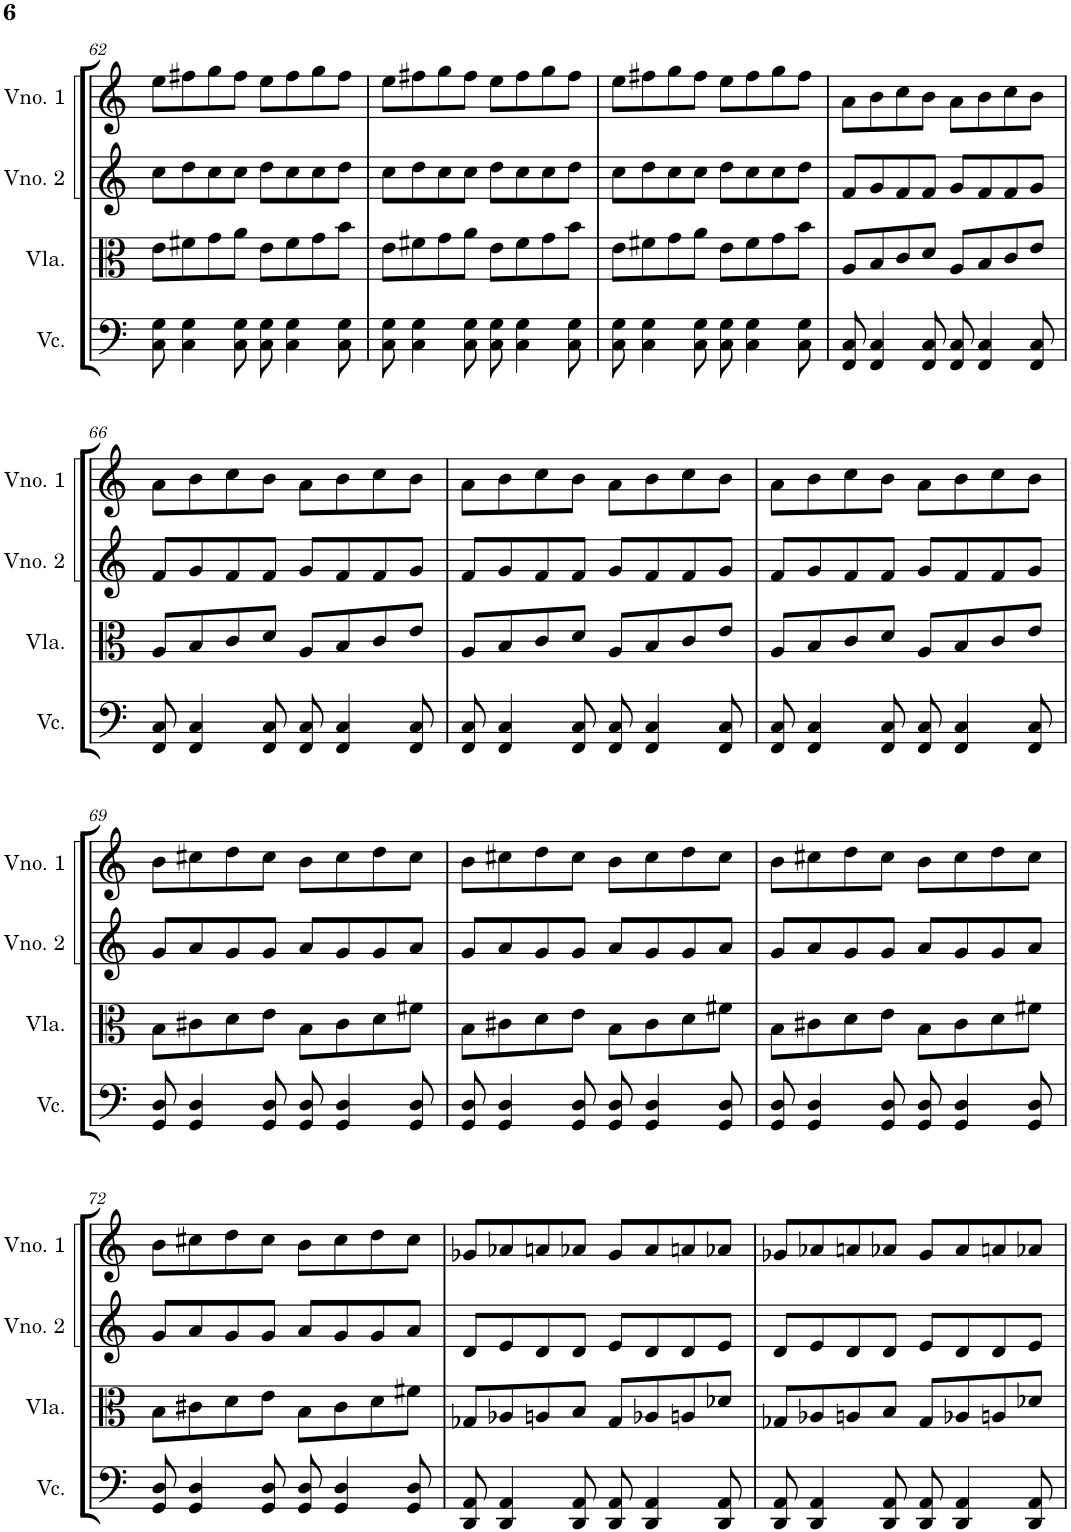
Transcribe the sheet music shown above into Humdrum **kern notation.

**kern	**kern	**kern	**kern
*part4	*part3	*part2	*part1
*staff4	*staff3	*staff2	*staff1
*I"Violoncelo	*I"Viola	*I"Violino 2	*I"Violino 1
*I'Vc.	*I'Vla.	*I'Vno. 2	*I'Vno. 1
!!LO:PB:g=z
*clefF4	*clefC3	*clefG2	*clefG2
*k[]	*k[]	*k[]	*k[]
*M4/4	*M4/4	*M4/4	*M4/4
=62	=62	=62	=62
8C\ 8G\	8e\L	8cc\L	8ee\L
4C\ 4G\	8f#X\	8dd\	8ff#X\
.	8g\	8cc\	8gg\
8C\ 8G\	8a\J	8cc\J	8ff#\J
8C\ 8G\	8e\L	8dd\L	8ee\L
4C\ 4G\	8f#\	8cc\	8ff#\
.	8g\	8cc\	8gg\
8C\ 8G\	8b\J	8dd\J	8ff#\J
=63	=63	=63	=63
8C\ 8G\	8e\L	8cc\L	8ee\L
4C\ 4G\	8f#X\	8dd\	8ff#X\
.	8g\	8cc\	8gg\
8C\ 8G\	8a\J	8cc\J	8ff#\J
8C\ 8G\	8e\L	8dd\L	8ee\L
4C\ 4G\	8f#\	8cc\	8ff#\
.	8g\	8cc\	8gg\
8C\ 8G\	8b\J	8dd\J	8ff#\J
=64	=64	=64	=64
8C\ 8G\	8e\L	8cc\L	8ee\L
4C\ 4G\	8f#X\	8dd\	8ff#X\
.	8g\	8cc\	8gg\
8C\ 8G\	8a\J	8cc\J	8ff#\J
8C\ 8G\	8e\L	8dd\L	8ee\L
4C\ 4G\	8f#\	8cc\	8ff#\
.	8g\	8cc\	8gg\
8C\ 8G\	8b\J	8dd\J	8ff#\J
=65	=65	=65	=65
8FF/ 8C/	8A/L	8f/L	8a\L
4FF/ 4C/	8B/	8g/	8b\
.	8c/	8f/	8cc\
8FF/ 8C/	8d/J	8f/J	8b\J
8FF/ 8C/	8A/L	8g/L	8a\L
4FF/ 4C/	8B/	8f/	8b\
.	8c/	8f/	8cc\
8FF/ 8C/	8e/J	8g/J	8b\J
!!LO:LB:g=z
=66	=66	=66	=66
8FF/ 8C/	8A/L	8f/L	8a\L
4FF/ 4C/	8B/	8g/	8b\
.	8c/	8f/	8cc\
8FF/ 8C/	8d/J	8f/J	8b\J
8FF/ 8C/	8A/L	8g/L	8a\L
4FF/ 4C/	8B/	8f/	8b\
.	8c/	8f/	8cc\
8FF/ 8C/	8e/J	8g/J	8b\J
=67	=67	=67	=67
8FF/ 8C/	8A/L	8f/L	8a\L
4FF/ 4C/	8B/	8g/	8b\
.	8c/	8f/	8cc\
8FF/ 8C/	8d/J	8f/J	8b\J
8FF/ 8C/	8A/L	8g/L	8a\L
4FF/ 4C/	8B/	8f/	8b\
.	8c/	8f/	8cc\
8FF/ 8C/	8e/J	8g/J	8b\J
=68	=68	=68	=68
8FF/ 8C/	8A/L	8f/L	8a\L
4FF/ 4C/	8B/	8g/	8b\
.	8c/	8f/	8cc\
8FF/ 8C/	8d/J	8f/J	8b\J
8FF/ 8C/	8A/L	8g/L	8a\L
4FF/ 4C/	8B/	8f/	8b\
.	8c/	8f/	8cc\
8FF/ 8C/	8e/J	8g/J	8b\J
!!LO:LB:g=z
=69	=69	=69	=69
8GG/ 8D/	8B\L	8g/L	8b\L
4GG/ 4D/	8c#X\	8a/	8cc#X\
.	8d\	8g/	8dd\
8GG/ 8D/	8e\J	8g/J	8cc#\J
8GG/ 8D/	8B\L	8a/L	8b\L
4GG/ 4D/	8c#\	8g/	8cc#\
.	8d\	8g/	8dd\
8GG/ 8D/	8f#X\J	8a/J	8cc#\J
=70	=70	=70	=70
8GG/ 8D/	8B\L	8g/L	8b\L
4GG/ 4D/	8c#X\	8a/	8cc#X\
.	8d\	8g/	8dd\
8GG/ 8D/	8e\J	8g/J	8cc#\J
8GG/ 8D/	8B\L	8a/L	8b\L
4GG/ 4D/	8c#\	8g/	8cc#\
.	8d\	8g/	8dd\
8GG/ 8D/	8f#X\J	8a/J	8cc#\J
=71	=71	=71	=71
8GG/ 8D/	8B\L	8g/L	8b\L
4GG/ 4D/	8c#X\	8a/	8cc#X\
.	8d\	8g/	8dd\
8GG/ 8D/	8e\J	8g/J	8cc#\J
8GG/ 8D/	8B\L	8a/L	8b\L
4GG/ 4D/	8c#\	8g/	8cc#\
.	8d\	8g/	8dd\
8GG/ 8D/	8f#X\J	8a/J	8cc#\J
!!LO:LB:g=z
=72	=72	=72	=72
8GG/ 8D/	8B\L	8g/L	8b\L
4GG/ 4D/	8c#X\	8a/	8cc#X\
.	8d\	8g/	8dd\
8GG/ 8D/	8e\J	8g/J	8cc#\J
8GG/ 8D/	8B\L	8a/L	8b\L
4GG/ 4D/	8c#\	8g/	8cc#\
.	8d\	8g/	8dd\
8GG/ 8D/	8f#X\J	8a/J	8cc#\J
=73	=73	=73	=73
8DD/ 8AA/	8G-X/L	8d/L	8g-X/L
4DD/ 4AA/	8A-X/	8e/	8a-X/
.	8An/	8d/	8an/
8DD/ 8AA/	8B/J	8d/J	8a-X/J
8DD/ 8AA/	8G-/L	8e/L	8g-/L
4DD/ 4AA/	8A-X/	8d/	8a-/
.	8An/	8d/	8an/
8DD/ 8AA/	8d-X/J	8e/J	8a-X/J
=74	=74	=74	=74
8DD/ 8AA/	8G-X/L	8d/L	8g-X/L
4DD/ 4AA/	8A-X/	8e/	8a-X/
.	8An/	8d/	8an/
8DD/ 8AA/	8B/J	8d/J	8a-X/J
8DD/ 8AA/	8G-/L	8e/L	8g-/L
4DD/ 4AA/	8A-X/	8d/	8a-/
.	8An/	8d/	8an/
8DD/ 8AA/	8d-X/J	8e/J	8a-X/J
=	=	=	=
*-	*-	*-	*-
